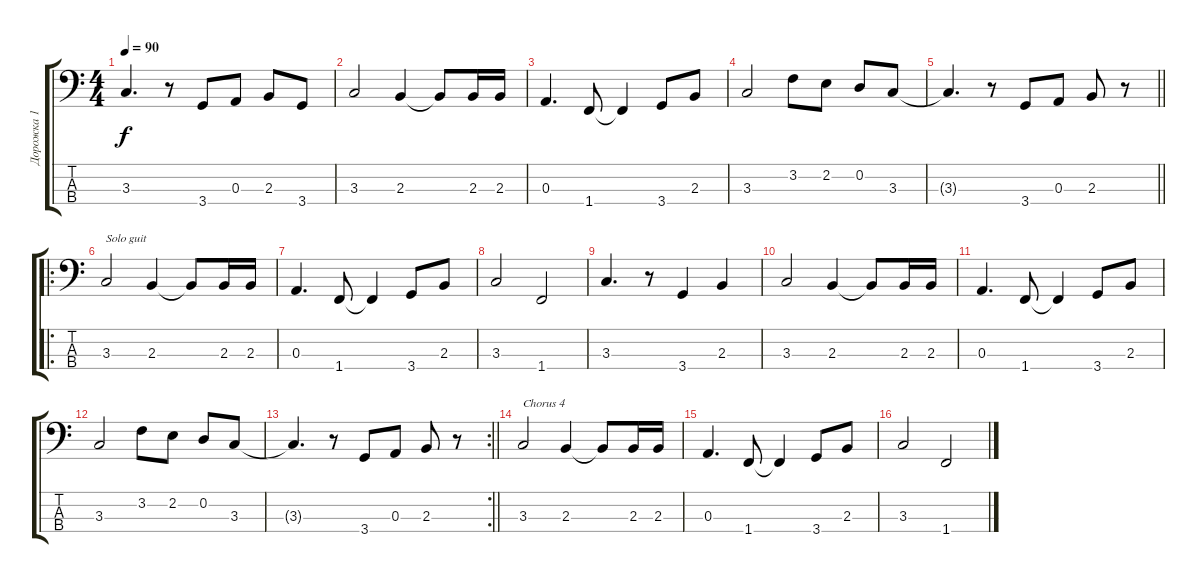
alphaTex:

\track ("Дорожка 1" "Дорожка 1") {instrument slapbass1}
\staff {score tabs}
\tuning (G2 D2 A1 E1) {hide}
\ts (4 4)
\tempo 90
\clef f4
\ks c
3.3.4{d dy f} r.8 3.4.8 0.3.8 2.3.8 3.4.8 |
3.3.2 2.3.4 2.3{t}.8 2.3.16 2.3.16 |
0.3.4{d} 1.4.8 1.4{t}.4 3.4.8 2.3.8 |
3.3.2 3.2.8 2.2.8 0.2.8 3.3.8 |
\barLineRight lightlight
3.3{t}.4{d} r.8 3.4.8 0.3.8 2.3.8 r.8 |
\ro
3.3.2{txt "Solo guit"} 2.3.4 2.3{t}.8 2.3.16 2.3.16 |
0.3.4{d} 1.4.8 1.4{t}.4 3.4.8 2.3.8 |
3.3.2 1.4.2 |
3.3.4{d} r.8 3.4.4 2.3.4 |
3.3.2 2.3.4 2.3{t}.8 2.3.16 2.3.16 |
0.3.4{d} 1.4.8 1.4{t}.4 3.4.8 2.3.8 |
3.3.2 3.2.8 2.2.8 0.2.8 3.3.8 |
\rc 2
\barLineRight lightlight
3.3{t}.4{d} r.8 3.4.8 0.3.8 2.3.8 r.8 |
3.3.2{txt "Chorus 4"} 2.3.4 2.3{t}.8 2.3.16 2.3.16 |
0.3.4{d} 1.4.8 1.4{t}.4 3.4.8 2.3.8 |
3.3.2 1.4.2
